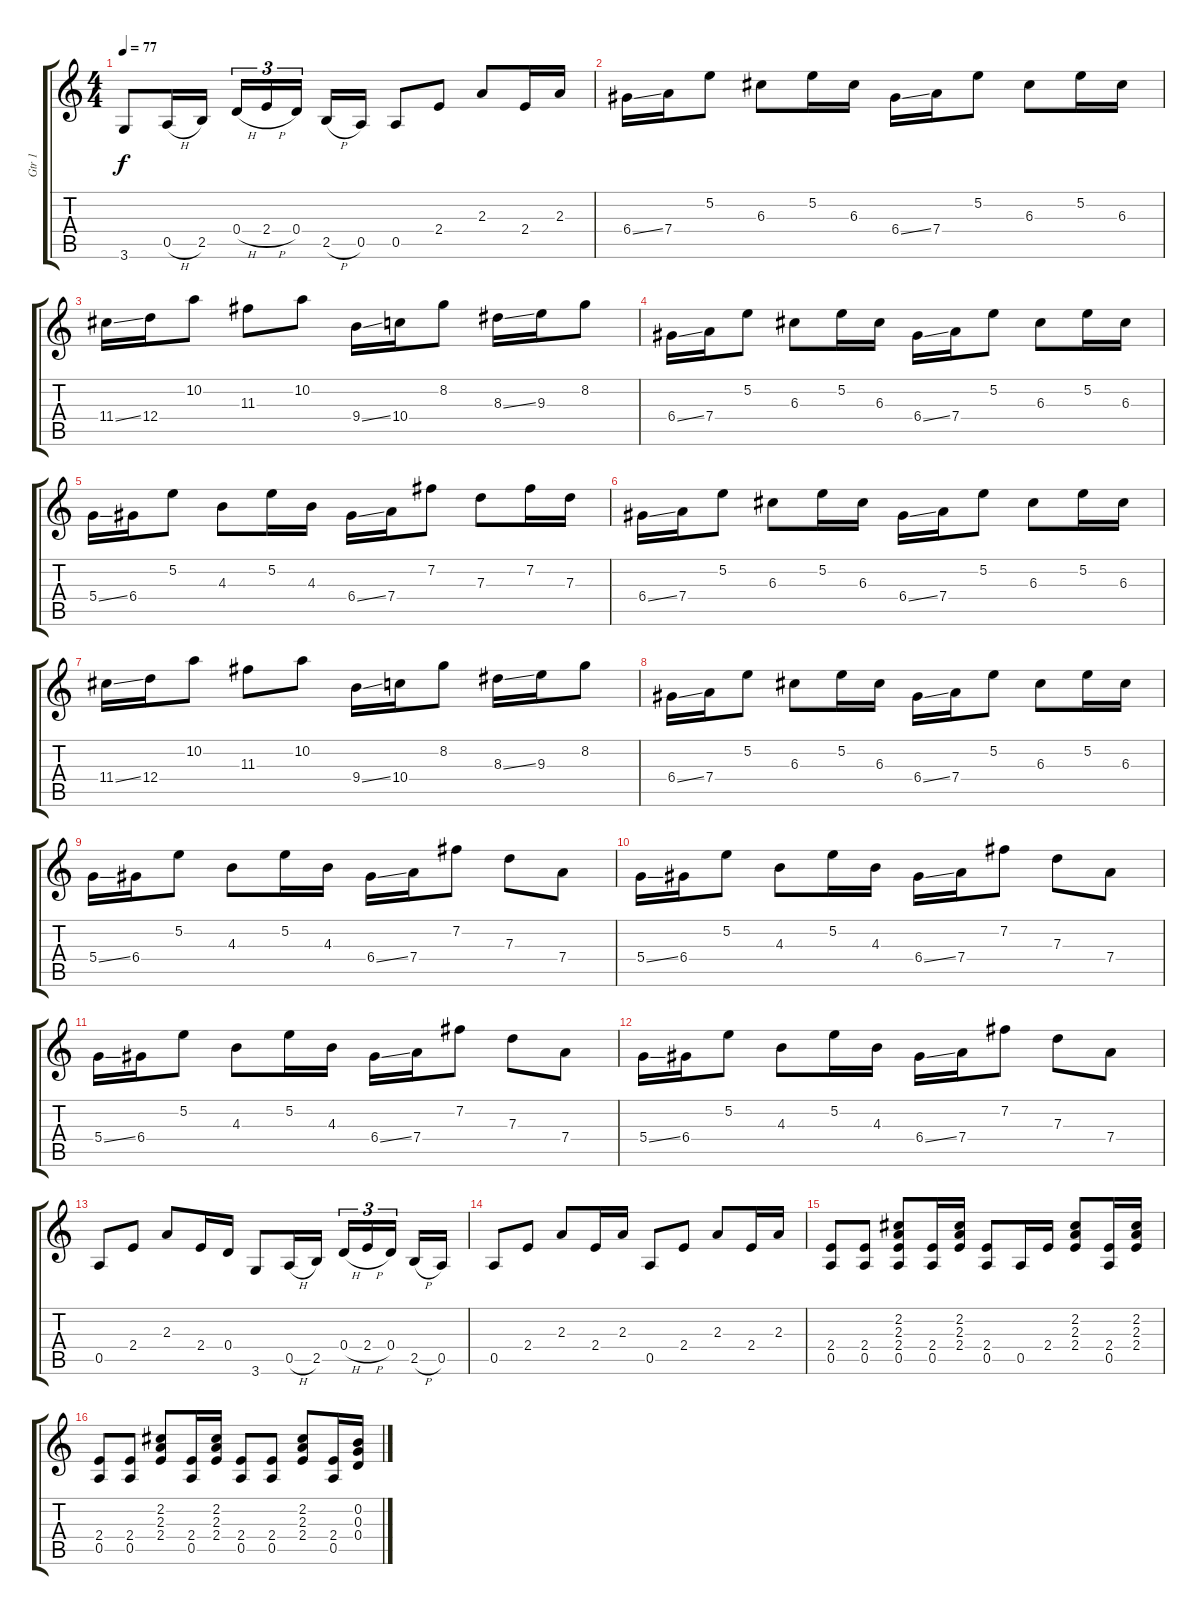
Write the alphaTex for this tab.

\track ("Gtr 1" "Gtr 1") {instrument electricguitarclean}
\staff {score tabs}
\tuning (E4 B3 G3 D3 A2 E2) {hide}
\ts (4 4)
\tempo 77
\clef g2
\ks c
3.6.8{dy f} 0.5{h}.16 2.5.16 0.4{h}.16{tu (3 2)} 2.4{h}.16{tu (3 2)} 0.4.16{tu (3 2)} 2.5{h}.16 0.5.16 0.5.8 2.4.8 2.3.8 2.4.16 2.3.16 |
6.4{ss}.16 7.4.16 5.2.8 6.3.8 5.2.16 6.3.16 6.4{ss}.16 7.4.16 5.2.8 6.3.8 5.2.16 6.3.16 |
11.4{ss}.16 12.4.16 10.2.8 11.3.8 10.2.8 9.4{ss}.16 10.4.16 8.2.8 8.3{ss}.16 9.3.16 8.2.8 |
6.4{ss}.16 7.4.16 5.2.8 6.3.8 5.2.16 6.3.16 6.4{ss}.16 7.4.16 5.2.8 6.3.8 5.2.16 6.3.16 |
5.4{ss}.16 6.4.16 5.2.8 4.3.8 5.2.16 4.3.16 6.4{ss}.16 7.4.16 7.2.8 7.3.8 7.2.16 7.3.16 |
6.4{ss}.16 7.4.16 5.2.8 6.3.8 5.2.16 6.3.16 6.4{ss}.16 7.4.16 5.2.8 6.3.8 5.2.16 6.3.16 |
11.4{ss}.16 12.4.16 10.2.8 11.3.8 10.2.8 9.4{ss}.16 10.4.16 8.2.8 8.3{ss}.16 9.3.16 8.2.8 |
6.4{ss}.16 7.4.16 5.2.8 6.3.8 5.2.16 6.3.16 6.4{ss}.16 7.4.16 5.2.8 6.3.8 5.2.16 6.3.16 |
5.4{ss}.16 6.4.16 5.2.8 4.3.8 5.2.16 4.3.16 6.4{ss}.16 7.4.16 7.2.8 7.3.8 7.4.8 |
5.4{ss}.16 6.4.16 5.2.8 4.3.8 5.2.16 4.3.16 6.4{ss}.16 7.4.16 7.2.8 7.3.8 7.4.8 |
5.4{ss}.16 6.4.16 5.2.8 4.3.8 5.2.16 4.3.16 6.4{ss}.16 7.4.16 7.2.8 7.3.8 7.4.8 |
5.4{ss}.16 6.4.16 5.2.8 4.3.8 5.2.16 4.3.16 6.4{ss}.16 7.4.16 7.2.8 7.3.8 7.4.8 |
0.5.8 2.4.8 2.3.8 2.4.16 0.4.16 3.6.8 0.5{h}.16 2.5.16 0.4{h}.16{tu (3 2)} 2.4{h}.16{tu (3 2)} 0.4.16{tu (3 2)} 2.5{h}.16 0.5.16 |
0.5.8 2.4.8 2.3.8 2.4.16 2.3.16 0.5.8 2.4.8 2.3.8 2.4.16 2.3.16 |
(2.4 0.5).8 (2.4 0.5).8 (2.2 2.3 2.4 0.5).8 (2.4 0.5).16 (2.2 2.3 2.4).16 (2.4 0.5).8 0.5.16 2.4.16 (2.2 2.3 2.4).8 (2.4 0.5).16 (2.2 2.3 2.4).16 |
(2.4 0.5).8 (2.4 0.5).8 (2.2 2.3 2.4).8 (2.4 0.5).16 (2.2 2.3 2.4).16 (2.4 0.5).8 (2.4 0.5).8 (2.2 2.3 2.4).8 (2.4 0.5).16 (0.2 0.3 0.4).16
